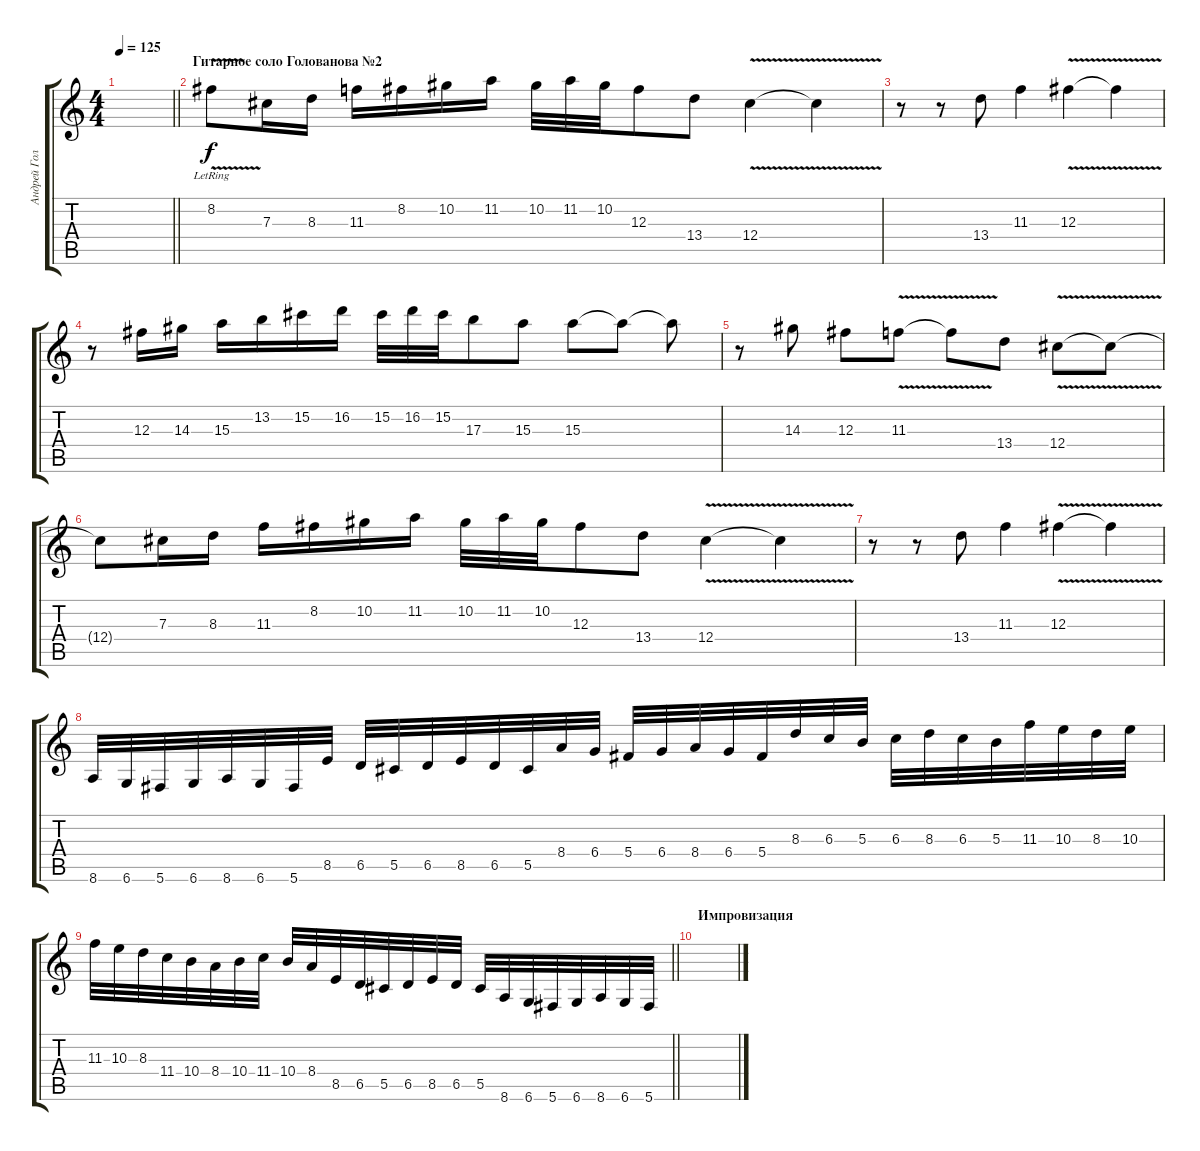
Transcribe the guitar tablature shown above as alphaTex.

\track ("Андрей Голованов-2" "Андрей Гол") {instrument overdrivenguitar}
\staff {score tabs}
\tuning (Eb4 Bb3 Gb3 Db3 Ab2 Db2) {hide}
\ts (4 4)
\tempo 125
\clef g2
\barLineRight lightlight
\ks c
|
\section ("" "Гитарное соло Голованова №2")
8.2{v lr}.8 7.3.16 8.3.16 11.3.16 8.2.16 10.2.16 11.2.16 10.2.32 11.2.32 10.2.32 12.3.8 13.4.8 12.4{v}.4 12.4{t}.4 |
r.8 r.8 13.4.8 11.3.4 12.3{v}.4 12.3{t}.4 |
r.8 12.3.16 14.3.16 15.3.16 13.2.16 15.2.16 16.2.16 15.2.32 16.2.32 15.2.32 17.3.8 15.3.8 15.3.8 15.3{t}.8 15.3{t}.8 |
r.8 14.3.8 12.3.8 11.3{v}.8 11.3{t}.8 13.4.8 12.4{v}.8 12.4{t}.8 |
12.4{t}.8 7.3.16 8.3.16 11.3.16 8.2.16 10.2.16 11.2.16 10.2.32 11.2.32 10.2.32 12.3.8 13.4.8 12.4{v}.4 12.4{t}.4 |
r.8 r.8 13.4.8 11.3.4 12.3{v}.4 12.3{t}.4 |
8.6.32 6.6.32 5.6.32 6.6.32 8.6.32 6.6.32 5.6.32 8.5.32 6.5.32 5.5.32 6.5.32 8.5.32 6.5.32 5.5.32 8.4.32 6.4.32 5.4.32 6.4.32 8.4.32 6.4.32 5.4.32 8.3.32 6.3.32 5.3.32 6.3.32 8.3.32 6.3.32 5.3.32 11.3.32 10.3.32 8.3.32 10.3.32 |
\barLineRight lightlight
11.3.32 10.3.32 8.3.32 11.4.32 10.4.32 8.4.32 10.4.32 11.4.32 10.4.32 8.4.32 8.5.32 6.5.32 5.5.32 6.5.32 8.5.32 6.5.32 5.5.32 8.6.32 6.6.32 5.6.32 6.6.32 8.6.32 6.6.32 5.6.32 |
\section ("" "Импровизация")
